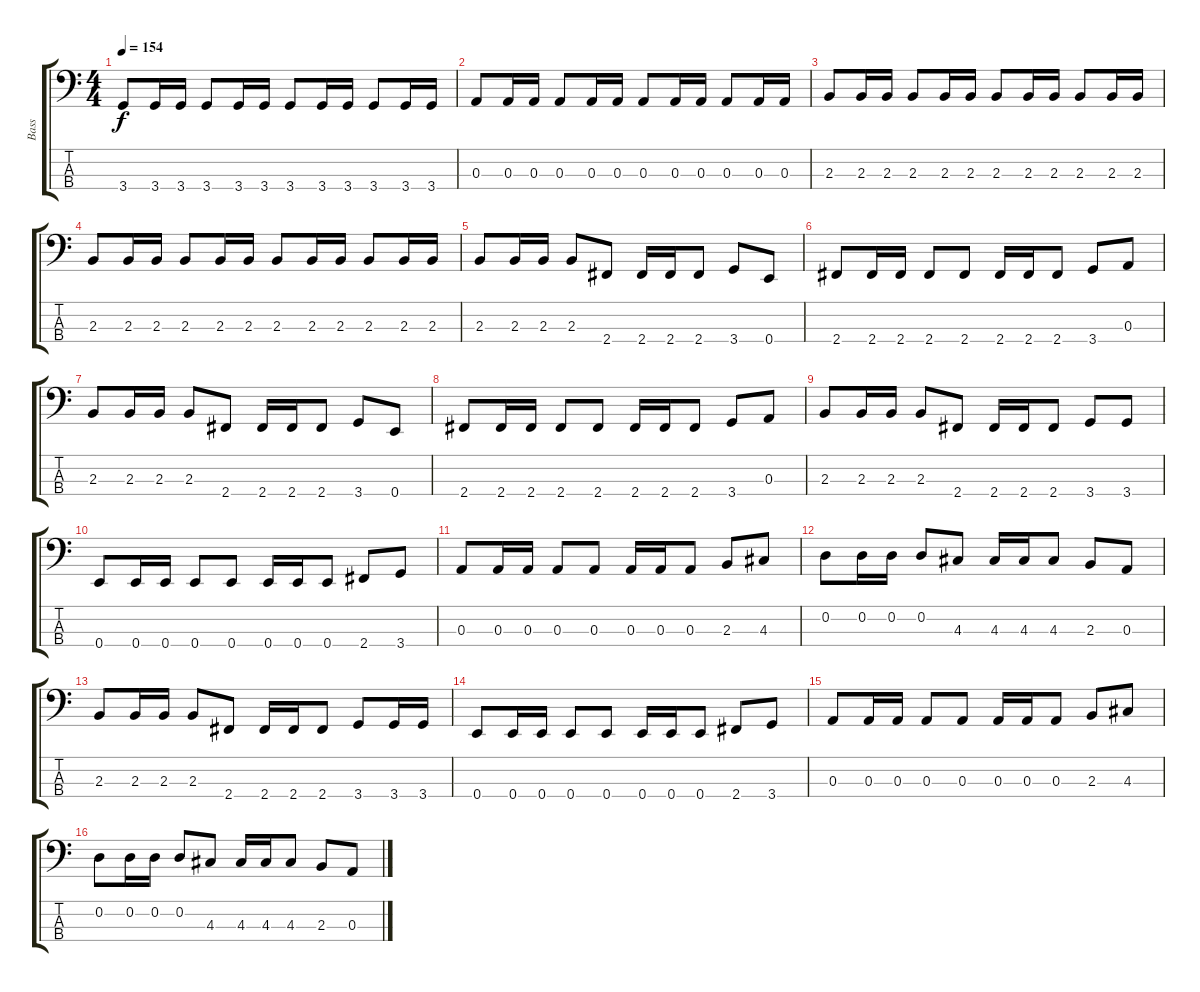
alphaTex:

\track ("Bass" "Bass") {instrument electricbassfinger}
\staff {score tabs}
\tuning (G2 D2 A1 E1) {hide}
\ts (4 4)
\tempo 154
\clef f4
\ks c
3.4.8{dy f} 3.4.16 3.4.16 3.4.8 3.4.16 3.4.16 3.4.8 3.4.16 3.4.16 3.4.8 3.4.16 3.4.16 |
0.3.8 0.3.16 0.3.16 0.3.8 0.3.16 0.3.16 0.3.8 0.3.16 0.3.16 0.3.8 0.3.16 0.3.16 |
2.3.8 2.3.16 2.3.16 2.3.8 2.3.16 2.3.16 2.3.8 2.3.16 2.3.16 2.3.8 2.3.16 2.3.16 |
2.3.8 2.3.16 2.3.16 2.3.8 2.3.16 2.3.16 2.3.8 2.3.16 2.3.16 2.3.8 2.3.16 2.3.16 |
\section ("" "")
2.3.8 2.3.16 2.3.16 2.3.8 2.4.8 2.4.16 2.4.16 2.4.8 3.4.8 0.4.8 |
2.4.8 2.4.16 2.4.16 2.4.8 2.4.8 2.4.16 2.4.16 2.4.8 3.4.8 0.3.8 |
2.3.8 2.3.16 2.3.16 2.3.8 2.4.8 2.4.16 2.4.16 2.4.8 3.4.8 0.4.8 |
2.4.8 2.4.16 2.4.16 2.4.8 2.4.8 2.4.16 2.4.16 2.4.8 3.4.8 0.3.8 |
\section ("" "")
2.3.8 2.3.16 2.3.16 2.3.8 2.4.8 2.4.16 2.4.16 2.4.8 3.4.8 3.4.8 |
0.4.8 0.4.16 0.4.16 0.4.8 0.4.8 0.4.16 0.4.16 0.4.8 2.4.8 3.4.8 |
0.3.8 0.3.16 0.3.16 0.3.8 0.3.8 0.3.16 0.3.16 0.3.8 2.3.8 4.3.8 |
0.2.8 0.2.16 0.2.16 0.2.8 4.3.8 4.3.16 4.3.16 4.3.8 2.3.8 0.3.8 |
2.3.8 2.3.16 2.3.16 2.3.8 2.4.8 2.4.16 2.4.16 2.4.8 3.4.8 3.4.16 3.4.16 |
0.4.8 0.4.16 0.4.16 0.4.8 0.4.8 0.4.16 0.4.16 0.4.8 2.4.8 3.4.8 |
0.3.8 0.3.16 0.3.16 0.3.8 0.3.8 0.3.16 0.3.16 0.3.8 2.3.8 4.3.8 |
0.2.8 0.2.16 0.2.16 0.2.8 4.3.8 4.3.16 4.3.16 4.3.8 2.3.8 0.3.8
